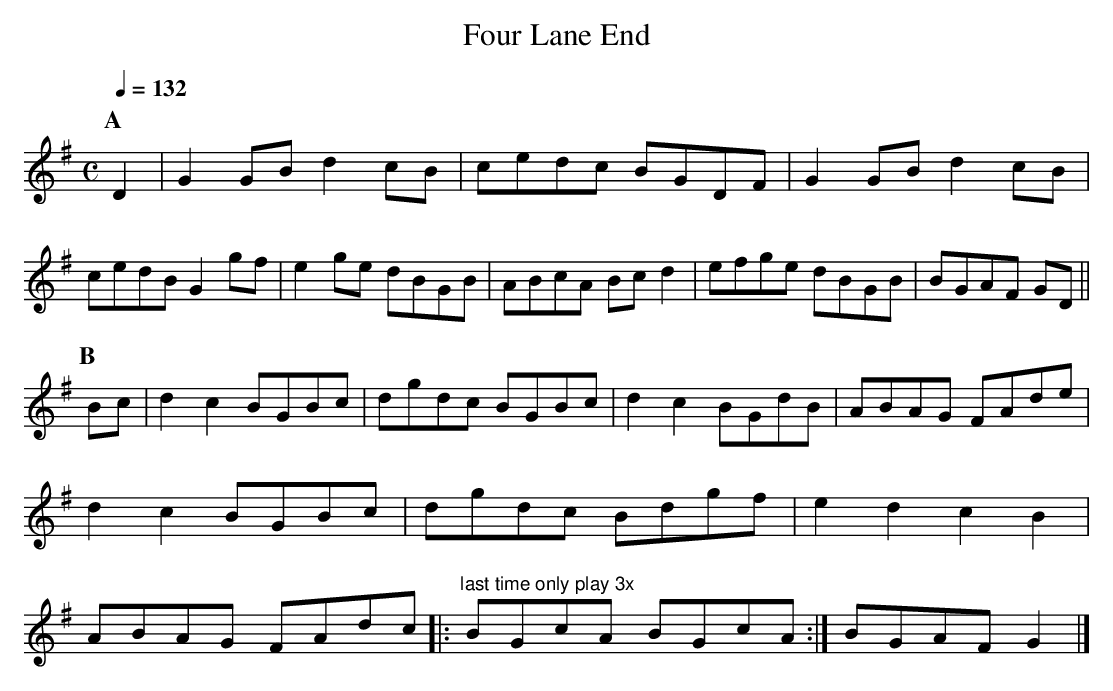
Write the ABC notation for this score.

X:1
T:Four Lane End
M:C
L:1/8
Q:1/4=132
K:G Major
P:A
D2| G2 GB d2 cB | cedc BGDF | G2 GB d2 cB | cedB G2 gf | e2 ge dBGB |\
ABcA Bcd2 | efge dBGB | BGAF GD ||
P:B
Bc | d2 c2 BGBc | dgdc BGBc | d2 c2 BGdB | ABAG FAde | d2 c2 BGBc |\
dgdc Bdgf | e2 d2 c2 B2 | ABAG FAdc |:\
"last time only play 3x"BGcA BGcA :| BGAF G2 |]
